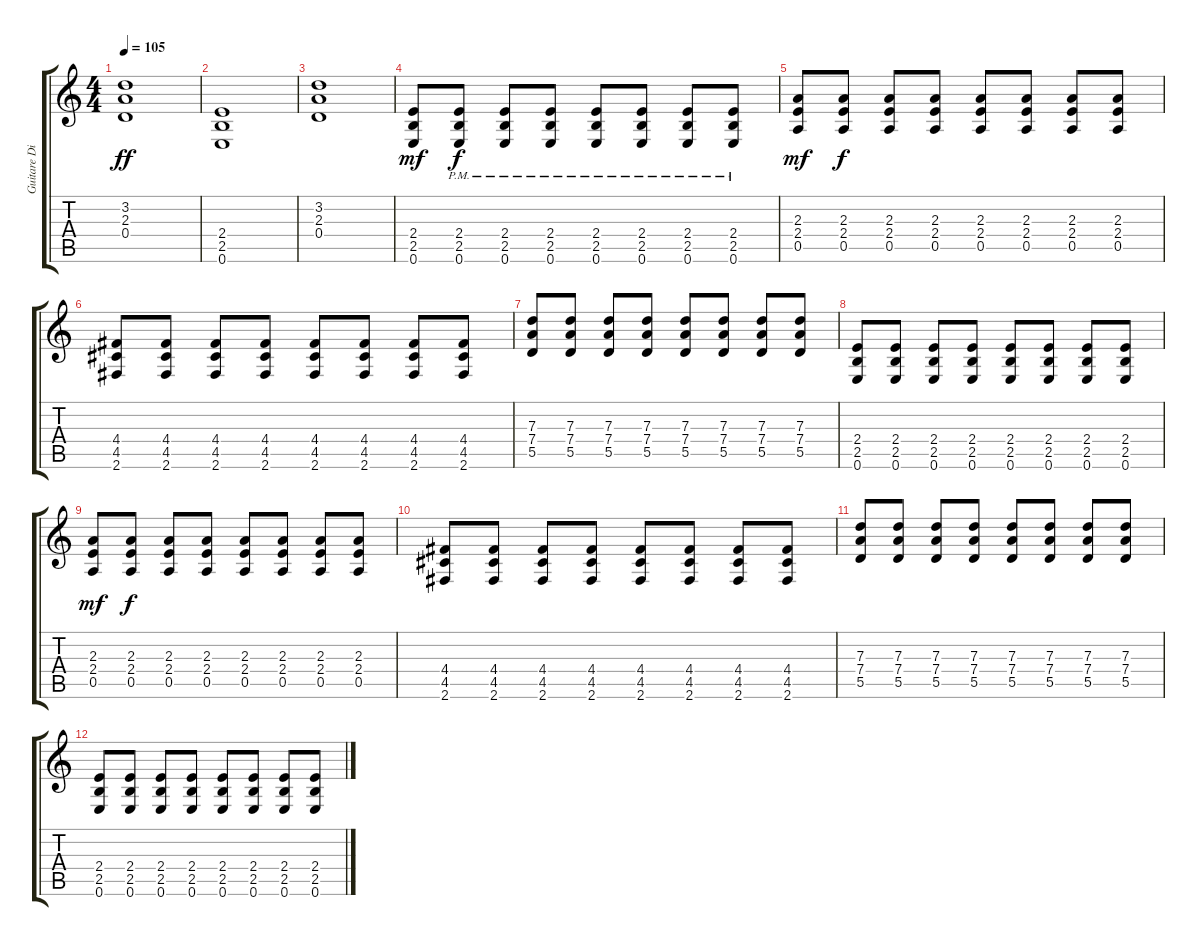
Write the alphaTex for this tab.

\track ("Guitare Disto 1" "Guitare Di") {instrument distortionguitar}
\staff {score tabs}
\tuning (E4 B3 G3 D3 A2 E2) {hide}
\ts (4 4)
\tempo 105
\clef g2
\ks c
(3.2 2.3 0.4).1{dy ff} |
(2.4 2.5 0.6).1 |
(3.2 2.3 0.4).1 |
(2.4 2.5 0.6).8{dy mf} (2.4 2.5 0.6{pm}).8{dy f} (2.4 2.5 0.6{pm}).8 (2.4 2.5 0.6{pm}).8 (2.4 2.5 0.6{pm}).8 (2.4 2.5 0.6{pm}).8 (2.4 2.5 0.6{pm}).8 (2.4 2.5 0.6{pm}).8 |
(2.3 2.4 0.5).8{dy mf volume 16} (2.3 2.4 0.5).8{dy f} (2.3 2.4 0.5).8 (2.3 2.4 0.5).8 (2.3 2.4 0.5).8 (2.3 2.4 0.5).8 (2.3 2.4 0.5).8 (2.3 2.4 0.5).8 |
(4.4 4.5 2.6).8 (4.4 4.5 2.6).8 (4.4 4.5 2.6).8 (4.4 4.5 2.6).8 (4.4 4.5 2.6).8 (4.4 4.5 2.6).8 (4.4 4.5 2.6).8 (4.4 4.5 2.6).8 |
(7.3 7.4 5.5).8 (7.3 7.4 5.5).8 (7.3 7.4 5.5).8 (7.3 7.4 5.5).8 (7.3 7.4 5.5).8 (7.3 7.4 5.5).8 (7.3 7.4 5.5).8 (7.3 7.4 5.5).8 |
(2.4 2.5 0.6).8 (2.4 2.5 0.6).8 (2.4 2.5 0.6).8 (2.4 2.5 0.6).8 (2.4 2.5 0.6).8 (2.4 2.5 0.6).8 (2.4 2.5 0.6).8 (2.4 2.5 0.6).8 |
(2.3 2.4 0.5).8{dy mf volume 16} (2.3 2.4 0.5).8{dy f} (2.3 2.4 0.5).8 (2.3 2.4 0.5).8 (2.3 2.4 0.5).8 (2.3 2.4 0.5).8 (2.3 2.4 0.5).8 (2.3 2.4 0.5).8 |
(4.4 4.5 2.6).8 (4.4 4.5 2.6).8 (4.4 4.5 2.6).8 (4.4 4.5 2.6).8 (4.4 4.5 2.6).8 (4.4 4.5 2.6).8 (4.4 4.5 2.6).8 (4.4 4.5 2.6).8 |
(7.3 7.4 5.5).8 (7.3 7.4 5.5).8 (7.3 7.4 5.5).8 (7.3 7.4 5.5).8 (7.3 7.4 5.5).8 (7.3 7.4 5.5).8 (7.3 7.4 5.5).8 (7.3 7.4 5.5).8 |
(2.4 2.5 0.6).8 (2.4 2.5 0.6).8 (2.4 2.5 0.6).8 (2.4 2.5 0.6).8 (2.4 2.5 0.6).8 (2.4 2.5 0.6).8 (2.4 2.5 0.6).8 (2.4 2.5 0.6).8
